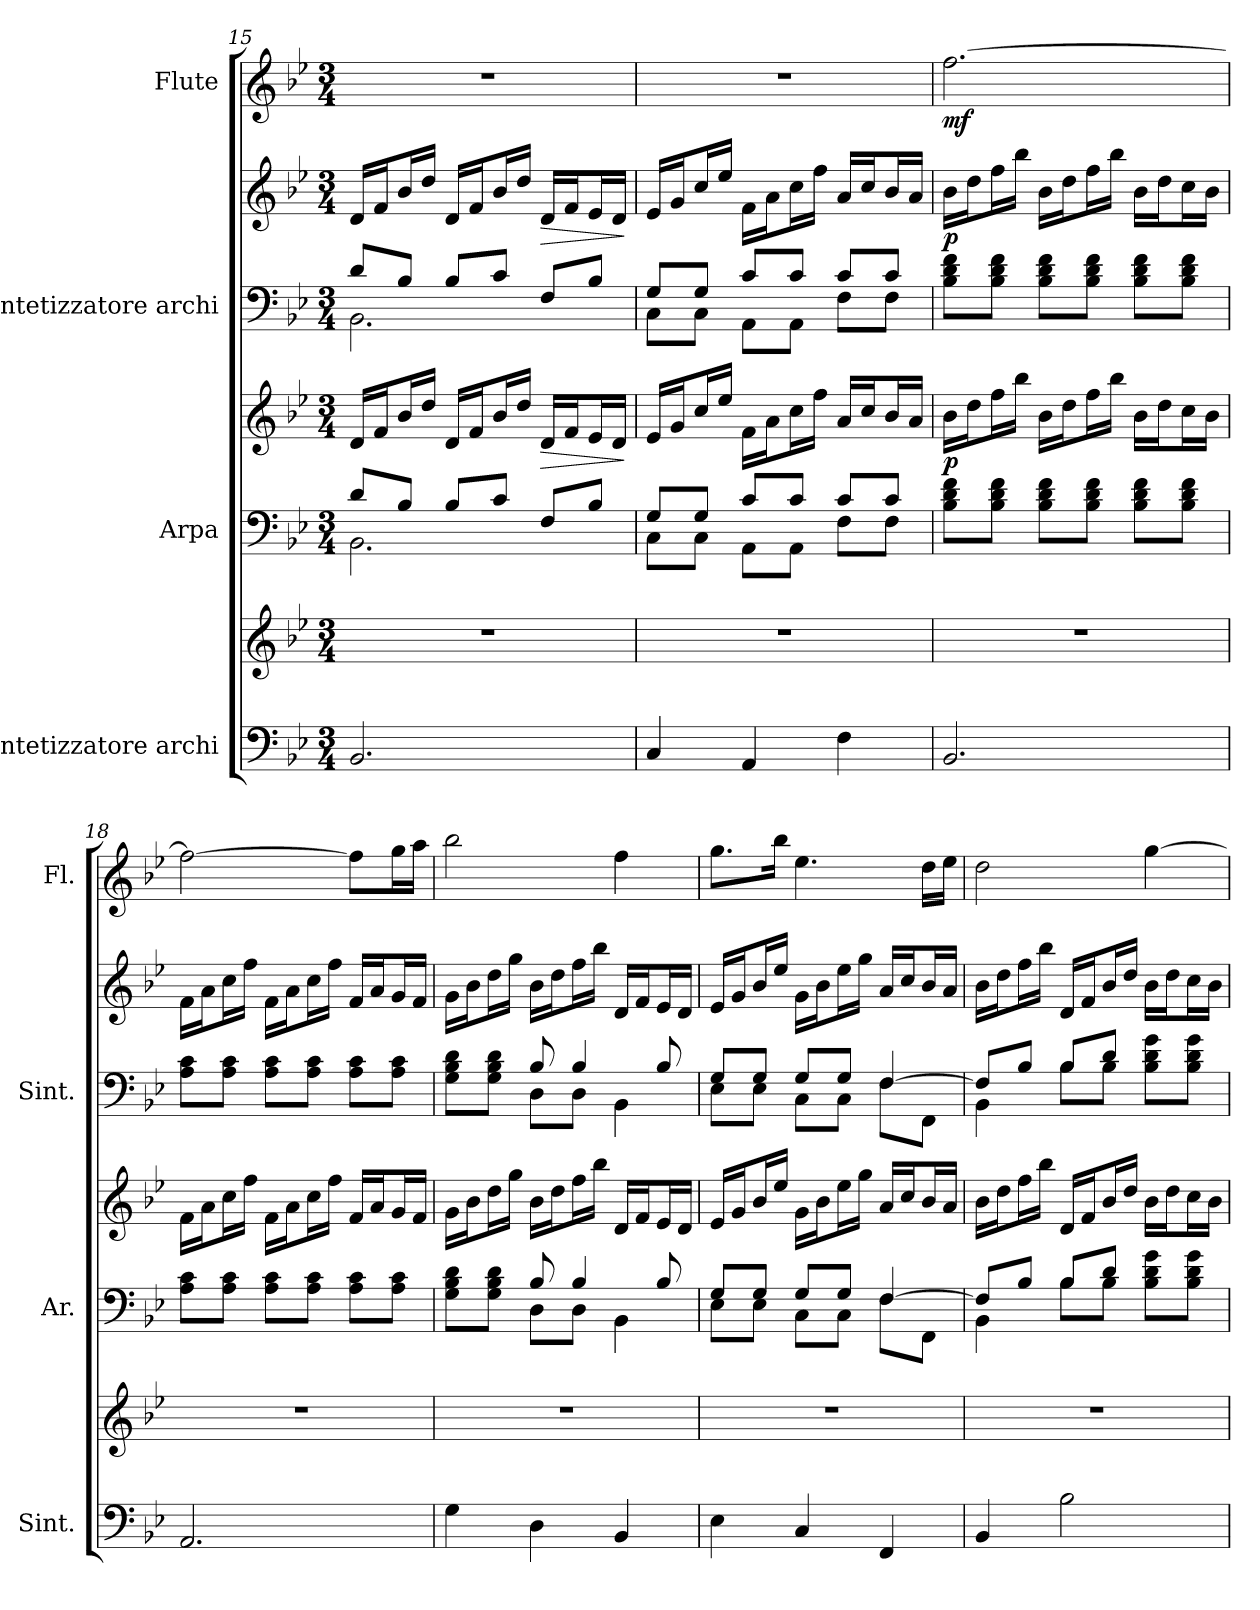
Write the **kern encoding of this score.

**kern	**kern	**kern	**kern	**dynam	**kern	**kern	**dynam	**kern	**dynam
*part4	*part4	*part3	*part3	*part3	*part2	*part2	*part2	*part1	*part1
*staff7	*staff6	*staff5	*staff4	*staff4/5	*staff3	*staff2	*staff2/3	*staff1	*staff1
*I"Sintetizzatore archi	*	*I"Arpa	*	*	*I"Sintetizzatore archi	*	*	*I"Flute	*
*I'Sint.	*	*I'Ar.	*	*	*I'Sint.	*	*	*I'Fl.	*
*clefF4	*clefG2	*clefF4	*clefG2	*	*clefF4	*clefG2	*	*clefG2	*
*k[b-e-]	*k[b-e-]	*k[b-e-]	*k[b-e-]	*	*k[b-e-]	*k[b-e-]	*	*k[b-e-]	*
*M3/4	*M3/4	*M3/4	*M3/4	*	*M3/4	*M3/4	*	*M3/4	*
=15	=15	=15	=15	=15	=15	=15	=15	=15	=15
*	*	*^	*	*	*^	*	*	*	*
2.BB-/	2.r	8d/L	2.BB-\	16d/LL	.	8d/L	2.BB-\	16d/LL	.	2.r	.
.	.	.	.	16f/J	.	.	.	16f/J	.	.	.
.	.	8B-/J	.	16b-/L	.	8B-/J	.	16b-/L	.	.	.
.	.	.	.	16dd/JJ	.	.	.	16dd/JJ	.	.	.
.	.	8B-/L	.	16d/LL	.	8B-/L	.	16d/LL	.	.	.
.	.	.	.	16f/J	.	.	.	16f/J	.	.	.
.	.	8c/J	.	16b-/L	.	8c/J	.	16b-/L	.	.	.
.	.	.	.	16dd/JJ	.	.	.	16dd/JJ	.	.	.
!	!	!	!	!	!LO:HP:b	!	!	!	!LO:HP:b	!	!
.	.	8F/L	.	16d/LL	>	8F/L	.	16d/LL	>	.	.
.	.	.	.	16f/J	.	.	.	16f/J	.	.	.
.	.	8B-/J	.	16e-/L	.	8B-/J	.	16e-/L	.	.	.
.	.	.	.	16d/JJ	.	.	.	16d/JJ	.	.	.
*	*	*v	*v	*	*	*v	*v	*	*	*	*
.	.	.	.	]	.	.	]	.	.
=16	=16	=16	=16	=16	=16	=16	=16	=16	=16
*	*	*^	*	*	*^	*	*	*	*
4C/	2.r	8G/L	8C\L	16e-/LL	.	8G/L	8C\L	16e-/LL	.	2.r	.
.	.	.	.	16g/J	.	.	.	16g/J	.	.	.
.	.	8G/J	8C\J	16cc/L	.	8G/J	8C\J	16cc/L	.	.	.
.	.	.	.	16ee-/JJ	.	.	.	16ee-/JJ	.	.	.
4AA/	.	8c/L	8AA\L	16f\LL	.	8c/L	8AA\L	16f\LL	.	.	.
.	.	.	.	16a\J	.	.	.	16a\J	.	.	.
.	.	8c/J	8AA\J	16cc\L	.	8c/J	8AA\J	16cc\L	.	.	.
.	.	.	.	16ff\JJ	.	.	.	16ff\JJ	.	.	.
4F\	.	8c/L	8F\L	16a/LL	.	8c/L	8F\L	16a/LL	.	.	.
.	.	.	.	16cc/J	.	.	.	16cc/J	.	.	.
.	.	8c/J	8F\J	16b-/L	.	8c/J	8F\J	16b-/L	.	.	.
.	.	.	.	16a/JJ	.	.	.	16a/JJ	.	.	.
*	*	*v	*v	*	*	*v	*v	*	*	*	*
=17	=17	=17	=17	=17	=17	=17	=17	=17	=17
!	!	!	!	!LO:DY:b	!	!	!LO:DY:b	!	!LO:DY:b
2.BB-/	2.r	8B-\ 8d\ 8f\L	16b-\LL	p	8B-\ 8d\ 8f\L	16b-\LL	p	[2.ff\	mf
.	.	.	16dd\J	.	.	16dd\J	.	.	.
.	.	8B-\ 8d\ 8f\J	16ff\L	.	8B-\ 8d\ 8f\J	16ff\L	.	.	.
.	.	.	16bb-\JJ	.	.	16bb-\JJ	.	.	.
.	.	8B-\ 8d\ 8f\L	16b-\LL	.	8B-\ 8d\ 8f\L	16b-\LL	.	.	.
.	.	.	16dd\J	.	.	16dd\J	.	.	.
.	.	8B-\ 8d\ 8f\J	16ff\L	.	8B-\ 8d\ 8f\J	16ff\L	.	.	.
.	.	.	16bb-\JJ	.	.	16bb-\JJ	.	.	.
.	.	8B-\ 8d\ 8f\L	16b-\LL	.	8B-\ 8d\ 8f\L	16b-\LL	.	.	.
.	.	.	16dd\J	.	.	16dd\J	.	.	.
.	.	8B-\ 8d\ 8f\J	16cc\L	.	8B-\ 8d\ 8f\J	16cc\L	.	.	.
.	.	.	16b-\JJ	.	.	16b-\JJ	.	.	.
!!LO:LB:g=z
=18	=18	=18	=18	=18	=18	=18	=18	=18	=18
2.AA/	2.r	8A\ 8c\L	16f\LL	.	8A\ 8c\L	16f\LL	.	2ff\_	.
.	.	.	16a\J	.	.	16a\J	.	.	.
.	.	8A\ 8c\J	16cc\L	.	8A\ 8c\J	16cc\L	.	.	.
.	.	.	16ff\JJ	.	.	16ff\JJ	.	.	.
.	.	8A\ 8c\L	16f\LL	.	8A\ 8c\L	16f\LL	.	.	.
.	.	.	16a\J	.	.	16a\J	.	.	.
.	.	8A\ 8c\J	16cc\L	.	8A\ 8c\J	16cc\L	.	.	.
.	.	.	16ff\JJ	.	.	16ff\JJ	.	.	.
.	.	8A\ 8c\L	16f/LL	.	8A\ 8c\L	16f/LL	.	8ff\L]	.
.	.	.	16a/J	.	.	16a/J	.	.	.
.	.	8A\ 8c\J	16g/L	.	8A\ 8c\J	16g/L	.	16gg\L	.
.	.	.	16f/JJ	.	.	16f/JJ	.	16aa\JJ	.
=19	=19	=19	=19	=19	=19	=19	=19	=19	=19
*	*	*^	*	*	*^	*	*	*	*
4G\	2.r	8G\ 8B-\ 8d\L	4ryy	16g\LL	.	8G\ 8B-\ 8d\L	4ryy	16g\LL	.	2bb-\	.
.	.	.	.	16b-\J	.	.	.	16b-\J	.	.	.
.	.	8G\ 8B-\ 8d\J	.	16dd\L	.	8G\ 8B-\ 8d\J	.	16dd\L	.	.	.
.	.	.	.	16gg\JJ	.	.	.	16gg\JJ	.	.	.
4D\	.	8B-/	8D\L	16b-\LL	.	8B-/	8D\L	16b-\LL	.	.	.
.	.	.	.	16dd\J	.	.	.	16dd\J	.	.	.
.	.	4B-/	8D\J	16ff\L	.	4B-/	8D\J	16ff\L	.	.	.
.	.	.	.	16bb-\JJ	.	.	.	16bb-\JJ	.	.	.
4BB-/	.	.	4BB-\	16d/LL	.	.	4BB-\	16d/LL	.	4ff\	.
.	.	.	.	16f/J	.	.	.	16f/J	.	.	.
.	.	8B-/	.	16e-/L	.	8B-/	.	16e-/L	.	.	.
.	.	.	.	16d/JJ	.	.	.	16d/JJ	.	.	.
=20	=20	=20	=20	=20	=20	=20	=20	=20	=20	=20	=20
4E-\	2.r	8G/L	8E-\L	16e-/LL	.	8G/L	8E-\L	16e-/LL	.	8.gg\L	.
.	.	.	.	16g/J	.	.	.	16g/J	.	.	.
.	.	8G/J	8E-\J	16b-/L	.	8G/J	8E-\J	16b-/L	.	.	.
.	.	.	.	16ee-/JJ	.	.	.	16ee-/JJ	.	16bb-\Jk	.
4C/	.	8G/L	8C\L	16g\LL	.	8G/L	8C\L	16g\LL	.	4.ee-\	.
.	.	.	.	16b-\J	.	.	.	16b-\J	.	.	.
.	.	8G/J	8C\J	16ee-\L	.	8G/J	8C\J	16ee-\L	.	.	.
.	.	.	.	16gg\JJ	.	.	.	16gg\JJ	.	.	.
4FF/	.	[4F/	8F\L	16a/LL	.	[4F/	8F\L	16a/LL	.	.	.
.	.	.	.	16cc/J	.	.	.	16cc/J	.	.	.
.	.	.	8FF\J	16b-/L	.	.	8FF\J	16b-/L	.	16dd\LL	.
.	.	.	.	16a/JJ	.	.	.	16a/JJ	.	16ee-\JJ	.
=21	=21	=21	=21	=21	=21	=21	=21	=21	=21	=21	=21
4BB-/	2.r	8F/L]	4BB-\	16b-\LL	.	8F/L]	4BB-\	16b-\LL	.	2dd\	.
.	.	.	.	16dd\J	.	.	.	16dd\J	.	.	.
.	.	8B-/J	.	16ff\L	.	8B-/J	.	16ff\L	.	.	.
.	.	.	.	16bb-\JJ	.	.	.	16bb-\JJ	.	.	.
2B-\	.	8B-/L	8B-\L	16d/LL	.	8B-/L	8B-\L	16d/LL	.	.	.
.	.	.	.	16f/J	.	.	.	16f/J	.	.	.
.	.	8d/J	8B-\J	16b-/L	.	8d/J	8B-\J	16b-/L	.	.	.
.	.	.	.	16dd/JJ	.	.	.	16dd/JJ	.	.	.
.	.	8B-\ 8d\ 8g\L	4ryy	16b-\LL	.	8B-\ 8d\ 8g\L	4ryy	16b-\LL	.	[4gg\	.
.	.	.	.	16dd\J	.	.	.	16dd\J	.	.	.
.	.	8B-\ 8d\ 8g\J	.	16cc\L	.	8B-\ 8d\ 8g\J	.	16cc\L	.	.	.
.	.	.	.	16b-\JJ	.	.	.	16b-\JJ	.	.	.
*	*	*v	*v	*	*	*v	*v	*	*	*	*
=	=	=	=	=	=	=	=	=	=
*-	*-	*-	*-	*-	*-	*-	*-	*-	*-
